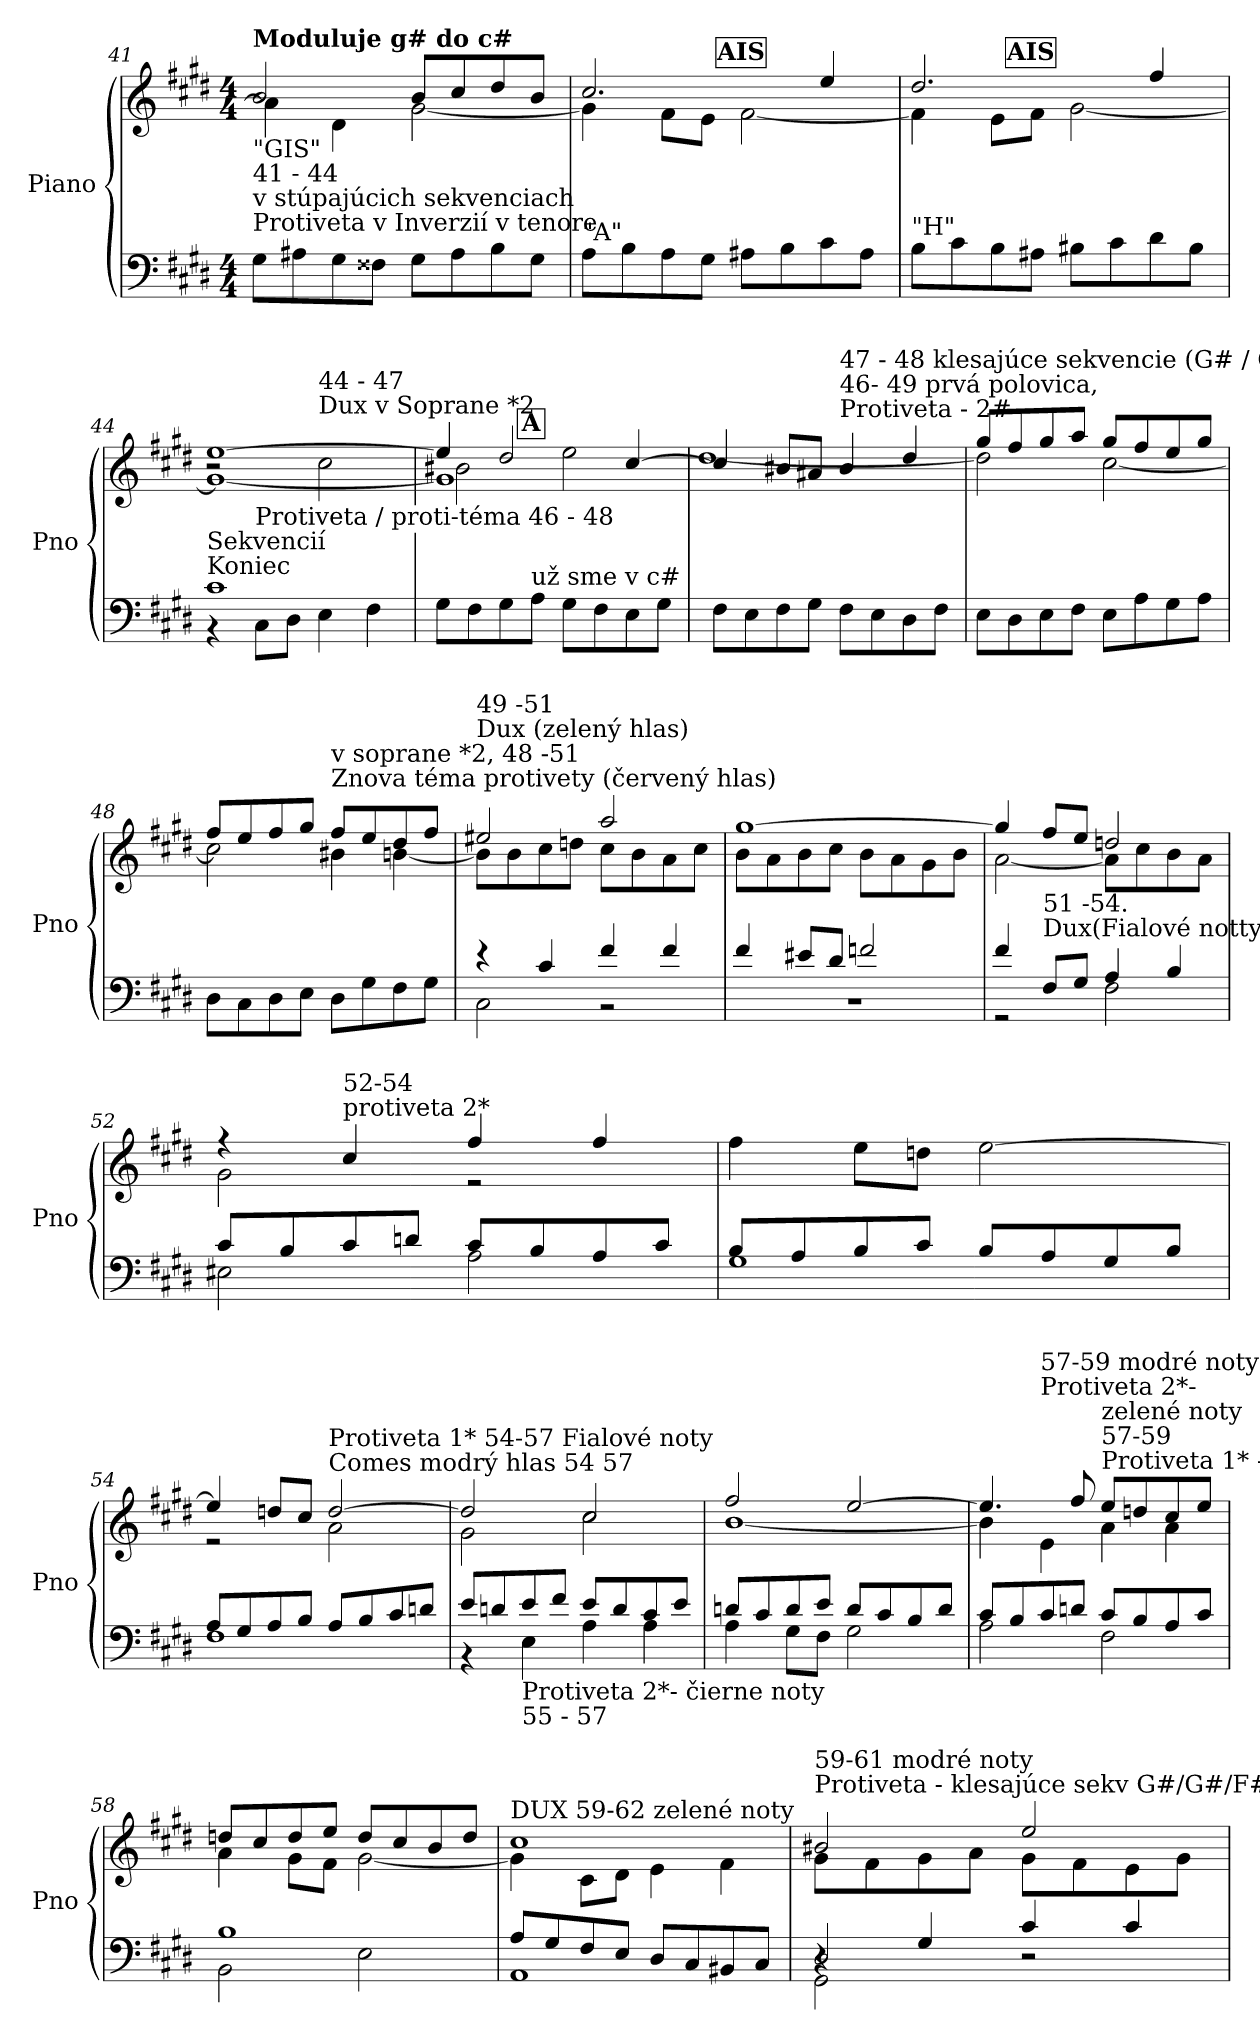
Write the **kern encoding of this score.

**kern	**kern
*part1	*part1
*staff2	*staff1
*I"Piano	*
*I'Pno	*
*clefF4	*clefG2
*k[f#c#g#d#]	*k[f#c#g#d#]
*M4/4	*M4/4
=41	=41
*	*^
!	!LO:TX:a:B:t=Moduluje g# do c#	!
!LO:TX:a:t=Protiveta v Inverzií v tenore	!	!
!LO:TX:a:t=v stúpajúcich sekvenciach	!	!
!LO:TX:a:t=41 - 44	!	!
!LO:TX:a:t="GIS"	!	!
8G#i\L	2bj/	4a#Z\]
8A#Xi\	.	.
8G#i\	.	4d#Z\
8F##Xi\J	.	.
8G#i\L	8bj/L	[2g#Z\
8A#i\	8cc#j/	.
8Bi\	8dd#j/	.
8G#i\J	8bj/J	.
!!LO:REH:place=s1:b:B:fs=14:t=AIS:qo=2	!!
=42	=42	=42
!LO:TX:a:t="A"	!	!
8Ai\L	2.cc#j/	4g#Z\]
8Bi\	.	.
8Ai\	.	8f#Z\L
8G#i\J	.	8eZ\J
8A#Xi\L	.	[2f#Z\
8Bi\	.	.
8c#i\	4eej/	.
8A#i\J	.	.
!!LO:REH:place=s1:b:B:fs=14:t=AIS:qo=1.5	!!
=43	=43	=43
!LO:TX:a:t="H"	!	!
8Bi\L	2.dd#j/	4f#Z\]
8c#i\	.	.
8Bi\	.	8eZ\L
8A#Xi\J	.	8f#Z\J
8B#Xi\L	.	[2g#Z\
8c#i\	.	.
8d#i\	4ff#j/	.
8B#i\J	.	.
!!LO:LB:g=z
=44	=44	=44
*^	*	*^
!LO:TX:a:t=Koniec	!	!	!	!
!LO:TX:a:t=Sekvencií	!	!	!	!
1c#i	4r	[1eej	1g#Z_	2r
!	!LO:TX:a:t=Protiveta /  proti-téma 46 - 48	!	!	!
.	8C#\L	.	.	.
.	8D#\J	.	.	.
!	!	!	!	!LO:TX:a:t=Dux v Soprane *2
!	!	!	!	!LO:TX:a:t=44 - 47
.	4E\	.	.	2cc#V\
.	4F#\	.	.	.
*v	*v	*	*	*
!!LO:REH:place=s1:b:B:fs=14:t=A:qo=1.5	!!	!!
=45	=45	=45	=45
8G#\L	4eej/]	1g#Z]	2b#XV\
8F#\	.	.	.
8G#\	2dd#j/	.	.
!LO:TX:a:t=už sme v c#	!	!	!
8A\J	.	.	.
8G#\L	.	.	2eeV\
8F#\	.	.	.
8E\	[4cc#j/	.	.
8G#\J	.	.	.
*	*	*v	*v
=46	=46	=46
8F#\L	4cc#j/]	[1dd#V
8E\	.	.
8F#\	8b#Xj/L	.
8G#\J	8a#Xj/J	.
!	!LO:TX:a:t=Protiveta - 2#	!
!	!LO:TX:a:t=46- 49 prvá polovica,	!
!	!LO:TX:a:t=47 - 48 klesajúce sekvencie (G# / G# / F# / F# / E#	!
8F#\L	4b#j/	.
8E\	.	.
8D#\	4dd#j/	.
8F#\J	.	.
=47	=47	=47
8E\L	8gg#j/L	2dd#V\]
8D#\	8ff#j/	.
8E\	8gg#j/	.
8F#\J	8aaj/J	.
8E\L	8gg#j/L	[2cc#V\
8A\	8ff#j/	.
8G#\	8eej/	.
8A\J	8gg#j/J	.
!!LO:LB:g=z	!!
=48	=48	=48
8D#\L	8ff#j/L	2cc#V\]
8C#\	8eej/	.
8D#\	8ff#j/	.
8E\J	8gg#j/J	.
!	!LO:TX:a:t=Znova téma protivety (červený hlas)	!
!	!LO:TX:a:t=v soprane *2, 48 -51	!
8D#\L	8ff#j/L	4b#XV\
8G#\	8eej/	.
8F#\	8dd#j/	[4bnV\
8G#\J	8ff#j/J	.
=49	=49	=49
*^	*	*
!	!	!LO:TX:a:t=Dux (zelený hlas)	!
!	!	!LO:TX:t=49 -51	!
4r	2C#\	2ee#Xj/	8bV\L]
.	.	.	8bV\
4c#i/	.	.	8cc#V\
.	.	.	8ddnV\J
4f#i/	2r	2aaj/	8cc#V\L
.	.	.	8bV\
4f#i/	.	.	8aV\
.	.	.	8cc#V\J
=50	=50	=50	=50
4f#i/	1r	[1gg#j	8bV\L
.	.	.	8aV\
8e#Xi/L	.	.	8bV\
8d#i/J	.	.	8cc#V\J
2fnN/	.	.	8bV\L
.	.	.	8aV\
.	.	.	8g#V\
.	.	.	8bV\J
=51	=51	=51	=51
4f#i/	2r	4gg#j/]	[2aV\
!LO:TX:a:t=Dux(Fialové notty)	!	!	!
!LO:TX:a:t=51 -54.	!	!	!
8F#i/L	.	8ff#j/L	.
8G#i/J	.	8eej/J	.
4Ai/	2F#\	2ddnj/	8aV\L]
.	.	.	8cc#V\
4Bi/	.	.	8bV\
.	.	.	8aV\J
!!LO:PB:g=z	!!
=52	=52	=52	=52
8c#i/L	2E#X\	4r	2g#V\
8Bi/	.	.	.
!	!	!LO:TX:a:t=protiveta 2*	!
!	!	!LO:TX:a:t=52-54	!
8c#i/	.	4cc#j/	.
8dni/J	.	.	.
8c#i/L	2A\	4ff#j/	2r
8Bi/	.	.	.
8Ai/	.	4ff#j/	.
8c#i/J	.	.	.
*	*	*v	*v
=53	=53	=53
8Bi/L	1G#	4ff#j\
8Ai/	.	.
8Bi/	.	8eej\L
8c#i/J	.	8ddnj\J
8Bi/L	.	[2eej\
8Ai/	.	.
8G#i/	.	.
8Bi/J	.	.
=54	=54	=54
*	*	*^
8Ai/L	1F#	4eej/]	2r
8G#i/	.	.	.
8Ai/	.	8ddnj/L	.
8Bi/J	.	8cc#j/J	.
!	!	!LO:TX:a:t=Comes modrý hlas 54 57	!
!	!	!LO:TX:a:t=Protiveta 1* 54-57 Fialové noty	!
8Ai/L	.	[2ddj/	2aZ\
8Bi/	.	.	.
8c#i/	.	.	.
8dni/J	.	.	.
=55	=55	=55	=55
8ei/L	4r	2ddj/]	2g#Z\
8dni/	.	.	.
!LO:TX:b:t=Protiveta 2*- čierne noty	!	!	!
!LO:TX:b:t=55 - 57	!	!	!
8ei/	4E\	.	.
8f#i/J	.	.	.
8ei/L	4A\	2cc#j/	2cc#Z\
8di/	.	.	.
8c#i/	4A\	.	.
8ei/J	.	.	.
!!LO:LB:g=z	!!
=56	=56	=56	=56
8dni/L	4A\	2ff#j/	[1bZ
8c#i/	.	.	.
8di/	8G#\L	.	.
8ei/J	8F#\J	.	.
8di/L	2G#\	[2eej/	.
8c#i/	.	.	.
8Bi/	.	.	.
8di/J	.	.	.
=57	=57	=57	=57
8c#i/L	2A\	4.eej/]	4bZ\]
8Bi/	.	.	.
!	!	!	!LO:TX:a:t=Protiveta 2*-
!	!	!	!LO:TX:a:t=57-59 modré noty
8c#i/	.	.	4eZ\
8dni/J	.	8ff#j/	.
!	!	!LO:TX:a:t=Protiveta 1* -	!
!	!	!LO:TX:a:t=57-59	!
!	!	!LO:TX:a:t=zelené noty	!
8c#i/L	2F#\	8eej/L	4aZ\
8Bi/	.	8ddnj/	.
8Ai/	.	8cc#j/	4aZ\
8c#i/J	.	8eej/J	.
=58	=58	=58	=58
1Bi	2BB\	8ddnj/L	4aZ\
.	.	8cc#j/	.
.	.	8ddj/	8g#Z\L
.	.	8eej/J	8f#Z\J
.	2E\	8ddj/L	[2g#Z\
.	.	8cc#j/	.
.	.	8bj/	.
.	.	8ddj/J	.
=59	=59	=59	=59
!	!	!LO:TX:a:t=DUX 59-62 zelené noty	!
8Ai/L	1AA	1cc#j	4g#Z\]
8G#i/	.	.	.
8F#i/	.	.	8c#Z\L
8Ei/J	.	.	8d#Z\J
8D#i/L	.	.	4eZ\
8C#i/	.	.	.
8BB#Xi/	.	.	4f#Z\
8C#i/J	.	.	.
!!LO:LB:g=z	!!
=60	=60	=60	=60
*	*^	*	*
!	!	!	!LO:TX:a:t=Protiveta - klesajúce sekv G#/G#/F#/F#	!
!	!	!	!LO:TX:a:t=59-61  modré noty	!
2D#i/	2GG#\	4r	2b#Xj/	8g#Z\L
.	.	.	.	8f#Z\
.	.	4G#V/	.	8g#Z\
.	.	.	.	8aZ\J
2r	2r	4c#V/	2eej/	8g#Z\L
.	.	.	.	8f#Z\
.	.	4c#V/	.	8eZ\
.	.	.	.	8g#Z\J
*v	*v	*v	*	*
*	*v	*v
=	=
*-	*-
